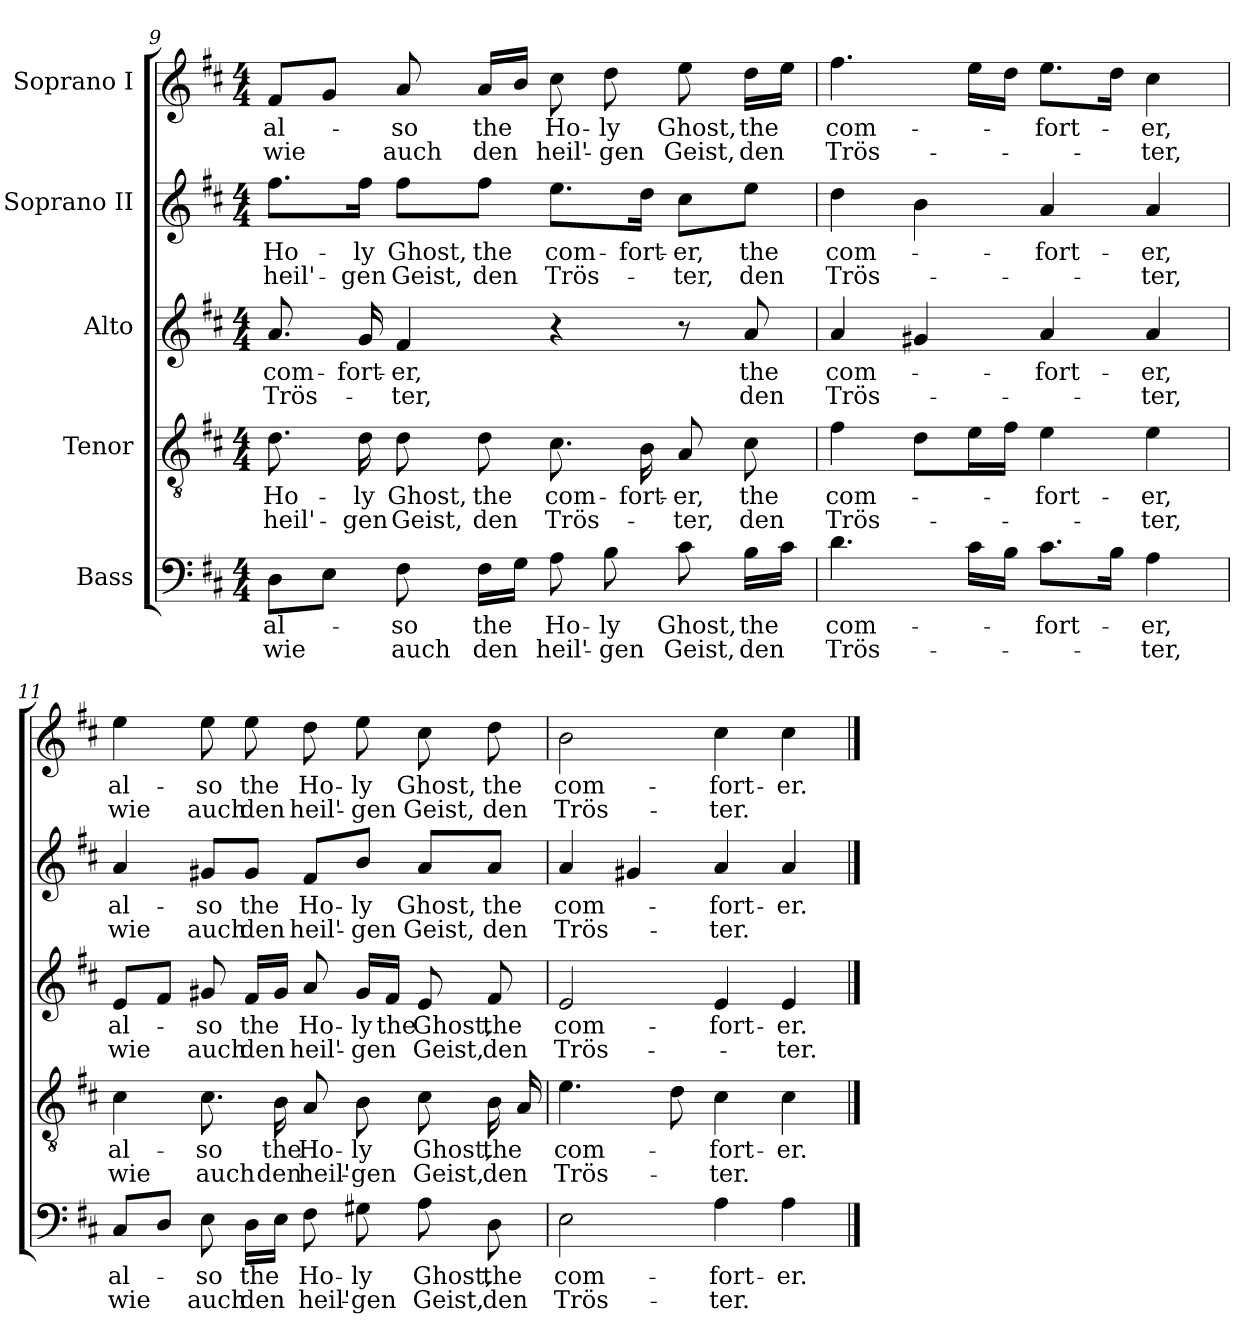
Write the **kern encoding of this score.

**kern	**text	**text	**kern	**text	**text	**kern	**text	**text	**kern	**text	**text	**kern	**text	**text
*part5	*part5	*part5	*part4	*part4	*part4	*part3	*part3	*part3	*part2	*part2	*part2	*part1	*part1	*part1
*staff5	*staff5	*staff5	*staff4	*staff4	*staff4	*staff3	*staff3	*staff3	*staff2	*staff2	*staff2	*staff1	*staff1	*staff1
*I"Bass	*	*	*I"Tenor	*	*	*I"Alto	*	*	*I"Soprano II	*	*	*I"Soprano I	*	*
!!LO:LB:g=z
*clefF4	*	*	*clefGv2	*	*	*clefG2	*	*	*clefG2	*	*	*clefG2	*	*
*k[f#c#]	*	*	*k[f#c#]	*	*	*k[f#c#]	*	*	*k[f#c#]	*	*	*k[f#c#]	*	*
*D:	*	*	*D:	*	*	*D:	*	*	*D:	*	*	*D:	*	*
*M4/4	*	*	*M4/4	*	*	*M4/4	*	*	*M4/4	*	*	*M4/4	*	*
=9	=9	=9	=9	=9	=9	=9	=9	=9	=9	=9	=9	=9	=9	=9
!	!LO:LY:b	!LO:LY:b	!	!LO:LY:b	!LO:LY:b	!	!LO:LY:b	!LO:LY:b	!	!LO:LY:b	!LO:LY:b	!	!LO:LY:b	!LO:LY:b
8D\L	al-	wie	8.d\	Ho-	heil'-	8.a/	com-	Trös-	8.ff#\L	Ho-	heil'-	8f#/L	al-	wie
8E\J	.	.	.	.	.	.	.	.	.	.	.	8g/J	.	.
!	!	!	!	!LO:LY:b	!LO:LY:b	!	!LO:LY:b	!	!	!LO:LY:b	!LO:LY:b	!	!	!
.	.	.	16d\	-ly	-gen	16g/	-fort-	.	16ff#\Jk	-ly	-gen	.	.	.
!	!LO:LY:b	!LO:LY:b	!	!LO:LY:b	!LO:LY:b	!	!LO:LY:b	!LO:LY:b	!	!LO:LY:b	!LO:LY:b	!	!LO:LY:b	!LO:LY:b
8F#\	-so	auch	8d\	Ghost,	Geist,	4f#/	-er,	-ter,	8ff#\L	Ghost,	Geist,	8a/	-so	auch
!	!LO:LY:b	!LO:LY:b	!	!LO:LY:b	!LO:LY:b	!	!	!	!	!LO:LY:b	!LO:LY:b	!	!LO:LY:b	!LO:LY:b
16F#\LL	the	den	8d\	the	den	.	.	.	8ff#\J	the	den	16a/LL	the	den
16G\JJ	.	.	.	.	.	.	.	.	.	.	.	16b/JJ	.	.
!	!LO:LY:b	!LO:LY:b	!	!LO:LY:b	!LO:LY:b	!	!	!	!	!LO:LY:b	!LO:LY:b	!	!LO:LY:b	!LO:LY:b
8A\	Ho-	heil'-	8.c#\	com-	Trös-	4r	.	.	8.ee\L	com-	Trös-	8cc#\	Ho-	heil'-
!	!LO:LY:b	!LO:LY:b	!	!	!	!	!	!	!	!	!	!	!LO:LY:b	!LO:LY:b
8B\	-ly	-gen	.	.	.	.	.	.	.	.	.	8dd\	-ly	-gen
!	!	!	!	!LO:LY:b	!	!	!	!	!	!LO:LY:b	!	!	!	!
.	.	.	16B\	-fort-	.	.	.	.	16dd\Jk	-fort-	.	.	.	.
!	!LO:LY:b	!LO:LY:b	!	!LO:LY:b	!LO:LY:b	!	!	!	!	!LO:LY:b	!LO:LY:b	!	!LO:LY:b	!LO:LY:b
8c#\	Ghost,	Geist,	8A/	-er,	-ter,	8r	.	.	8cc#\L	-er,	-ter,	8ee\	Ghost,	Geist,
!	!LO:LY:b	!LO:LY:b	!	!LO:LY:b	!LO:LY:b	!	!LO:LY:b	!LO:LY:b	!	!LO:LY:b	!LO:LY:b	!	!LO:LY:b	!LO:LY:b
16B\LL	the	den	8c#\	the	den	8a/	the	den	8ee\J	the	den	16dd\LL	the	den
16c#\JJ	.	.	.	.	.	.	.	.	.	.	.	16ee\JJ	.	.
!!LO:PB:g=z
=10	=10	=10	=10	=10	=10	=10	=10	=10	=10	=10	=10	=10	=10	=10
!	!LO:LY:b	!LO:LY:b	!	!LO:LY:b	!LO:LY:b	!	!LO:LY:b	!LO:LY:b	!	!LO:LY:b	!LO:LY:b	!	!LO:LY:b	!LO:LY:b
4.d\	com-	Trös-	4f#\	com-	Trös-	4a/	com-	Trös-	4dd\	com-	Trös-	4.ff#\	com-	Trös-
.	.	.	8d\L	.	.	4g#X/	.	.	4b\	.	.	.	.	.
16c#\LL	.	.	16e\L	.	.	.	.	.	.	.	.	16ee\LL	.	.
16B\JJ	.	.	16f#\JJ	.	.	.	.	.	.	.	.	16dd\JJ	.	.
!	!LO:LY:b	!	!	!LO:LY:b	!	!	!LO:LY:b	!	!	!LO:LY:b	!	!	!LO:LY:b	!
8.c#\L	-fort-	.	4e\	-fort-	.	4a/	-fort-	.	4a/	-fort-	.	8.ee\L	-fort-	.
16B\Jk	.	.	.	.	.	.	.	.	.	.	.	16dd\Jk	.	.
!	!LO:LY:b	!LO:LY:b	!	!LO:LY:b	!LO:LY:b	!	!LO:LY:b	!LO:LY:b	!	!LO:LY:b	!LO:LY:b	!	!LO:LY:b	!LO:LY:b
4A\	-er,	-ter,	4e\	-er,	-ter,	4a/	-er,	-ter,	4a/	-er,	-ter,	4cc#\	-er,	-ter,
=11	=11	=11	=11	=11	=11	=11	=11	=11	=11	=11	=11	=11	=11	=11
!	!LO:LY:b	!LO:LY:b	!	!LO:LY:b	!LO:LY:b	!	!LO:LY:b	!LO:LY:b	!	!LO:LY:b	!LO:LY:b	!	!LO:LY:b	!LO:LY:b
8C#/L	al-	wie	4c#\	al-	wie	8e/L	al-	wie	4a/	al-	wie	4ee\	al-	wie
8D/J	.	.	.	.	.	8f#/J	.	.	.	.	.	.	.	.
!	!LO:LY:b	!LO:LY:b	!	!LO:LY:b	!LO:LY:b	!	!LO:LY:b	!LO:LY:b	!	!LO:LY:b	!LO:LY:b	!	!LO:LY:b	!LO:LY:b
8E\	-so	auch	8.c#\	-so	auch	8g#X/	-so	auch	8g#X/L	-so	auch	8ee\	-so	auch
!	!LO:LY:b	!LO:LY:b	!	!	!	!	!LO:LY:b	!LO:LY:b	!	!LO:LY:b	!LO:LY:b	!	!LO:LY:b	!LO:LY:b
16D\LL	the	den	.	.	.	16f#/LL	the	den	8g#/J	the	den	8ee\	the	den
!	!	!	!	!LO:LY:b	!LO:LY:b	!	!	!	!	!	!	!	!	!
16E\JJ	.	.	16B\	the	den	16g#/JJ	.	.	.	.	.	.	.	.
!	!LO:LY:b	!LO:LY:b	!	!LO:LY:b	!LO:LY:b	!	!LO:LY:b	!LO:LY:b	!	!LO:LY:b	!LO:LY:b	!	!LO:LY:b	!LO:LY:b
8F#\	Ho-	heil'-	8A/	Ho-	heil'-	8a/	Ho-	heil'-	8f#/L	Ho-	heil'-	8dd\	Ho-	heil'-
!	!LO:LY:b	!LO:LY:b	!	!LO:LY:b	!LO:LY:b	!	!LO:LY:b	!LO:LY:b	!	!LO:LY:b	!LO:LY:b	!	!LO:LY:b	!LO:LY:b
8G#X\	-ly	-gen	8B\	-ly	-gen	16g#/LL	-ly	-gen	8b/J	-ly	-gen	8ee\	-ly	-gen
!	!	!	!	!	!	!	!LO:LY:b	!	!	!	!	!	!	!
.	.	.	.	.	.	16f#/JJ	the	.	.	.	.	.	.	.
!	!LO:LY:b	!LO:LY:b	!	!LO:LY:b	!LO:LY:b	!	!LO:LY:b	!LO:LY:b	!	!LO:LY:b	!LO:LY:b	!	!LO:LY:b	!LO:LY:b
8A\	Ghost,	Geist,	8c#\	Ghost,	Geist,	8e/	Ghost,	Geist,	8a/L	Ghost,	Geist,	8cc#\	Ghost,	Geist,
!	!LO:LY:b	!LO:LY:b	!	!LO:LY:b	!LO:LY:b	!	!LO:LY:b	!LO:LY:b	!	!LO:LY:b	!LO:LY:b	!	!LO:LY:b	!LO:LY:b
8D\	the	den	16B\	the	den	8f#/	the	den	8a/J	the	den	8dd\	the	den
.	.	.	16A/	.	.	.	.	.	.	.	.	.	.	.
!!LO:LB:g=z
=12	=12	=12	=12	=12	=12	=12	=12	=12	=12	=12	=12	=12	=12	=12
!	!LO:LY:b	!LO:LY:b	!	!LO:LY:b	!LO:LY:b	!	!LO:LY:b	!LO:LY:b	!	!LO:LY:b	!LO:LY:b	!	!LO:LY:b	!LO:LY:b
2E\	com-	Trös-	4.e\	com-	Trös-	2e/	com-	Trös-	4a/	com-	Trös-	2b\	com-	Trös-
.	.	.	.	.	.	.	.	.	4g#X/	.	.	.	.	.
.	.	.	8d\	.	.	.	.	.	.	.	.	.	.	.
!	!LO:LY:b	!LO:LY:b	!	!LO:LY:b	!LO:LY:b	!	!LO:LY:b	!	!	!LO:LY:b	!LO:LY:b	!	!LO:LY:b	!LO:LY:b
4A\	-fort-	-ter.	4c#\	-fort-	-ter.	4e/	-fort-	.	4a/	-fort-	-ter.	4cc#\	-fort-	-ter.
!	!LO:LY:b	!	!	!LO:LY:b	!	!	!LO:LY:b	!LO:LY:b	!	!LO:LY:b	!	!	!LO:LY:b	!
4A\	-er.	.	4c#\	-er.	.	4e/	-er.	-ter.	4a/	-er.	.	4cc#\	-er.	.
==	==	==	==	==	==	==	==	==	==	==	==	==	==	==
*-	*-	*-	*-	*-	*-	*-	*-	*-	*-	*-	*-	*-	*-	*-
